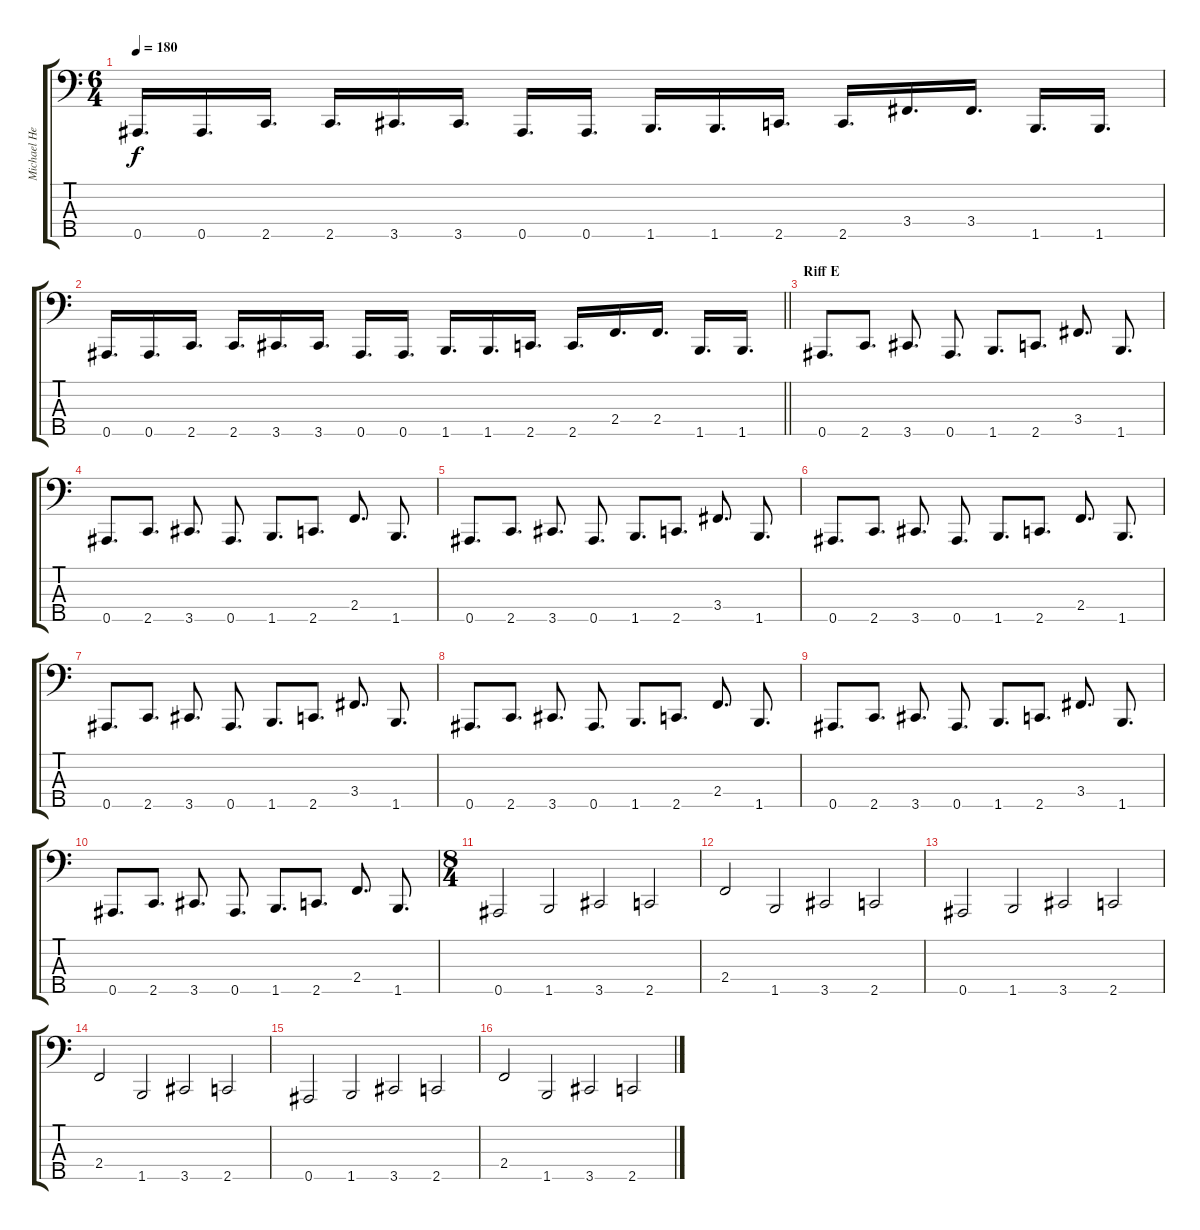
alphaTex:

\track ("Michael Hedlund" "Michael He") {instrument electricbassfinger}
\staff {score tabs}
\tuning (Gb2 Db2 Ab1 Eb1 Bb0) {hide}
\ts (6 4)
\tempo 180
\clef f4
\ks c
0.5.16{d dy f} 0.5.16{d} 2.5.16{d} 2.5.16{d} 3.5.16{d} 3.5.16{d} 0.5.16{d} 0.5.16{d} 1.5.16{d} 1.5.16{d} 2.5.16{d} 2.5.16{d} 3.4.16{d} 3.4.16{d} 1.5.16{d} 1.5.16{d} |
\barLineRight lightlight
0.5.16{d} 0.5.16{d} 2.5.16{d} 2.5.16{d} 3.5.16{d} 3.5.16{d} 0.5.16{d} 0.5.16{d} 1.5.16{d} 1.5.16{d} 2.5.16{d} 2.5.16{d} 2.4.16{d} 2.4.16{d} 1.5.16{d} 1.5.16{d} |
\section ("" "Riff E")
0.5.8{d} 2.5.8{d} 3.5.8{d} 0.5.8{d} 1.5.8{d} 2.5.8{d} 3.4.8{d} 1.5.8{d} |
0.5.8{d} 2.5.8{d} 3.5.8{d} 0.5.8{d} 1.5.8{d} 2.5.8{d} 2.4.8{d} 1.5.8{d} |
0.5.8{d} 2.5.8{d} 3.5.8{d} 0.5.8{d} 1.5.8{d} 2.5.8{d} 3.4.8{d} 1.5.8{d} |
0.5.8{d} 2.5.8{d} 3.5.8{d} 0.5.8{d} 1.5.8{d} 2.5.8{d} 2.4.8{d} 1.5.8{d} |
0.5.8{d} 2.5.8{d} 3.5.8{d} 0.5.8{d} 1.5.8{d} 2.5.8{d} 3.4.8{d} 1.5.8{d} |
0.5.8{d} 2.5.8{d} 3.5.8{d} 0.5.8{d} 1.5.8{d} 2.5.8{d} 2.4.8{d} 1.5.8{d} |
0.5.8{d} 2.5.8{d} 3.5.8{d} 0.5.8{d} 1.5.8{d} 2.5.8{d} 3.4.8{d} 1.5.8{d} |
0.5.8{d} 2.5.8{d} 3.5.8{d} 0.5.8{d} 1.5.8{d} 2.5.8{d} 2.4.8{d} 1.5.8{d} |
\ts (8 4)
0.5.2 1.5.2 3.5.2 2.5.2 |
2.4.2 1.5.2 3.5.2 2.5.2 |
0.5.2 1.5.2 3.5.2 2.5.2 |
2.4.2 1.5.2 3.5.2 2.5.2 |
0.5.2 1.5.2 3.5.2 2.5.2 |
2.4.2 1.5.2 3.5.2 2.5.2
